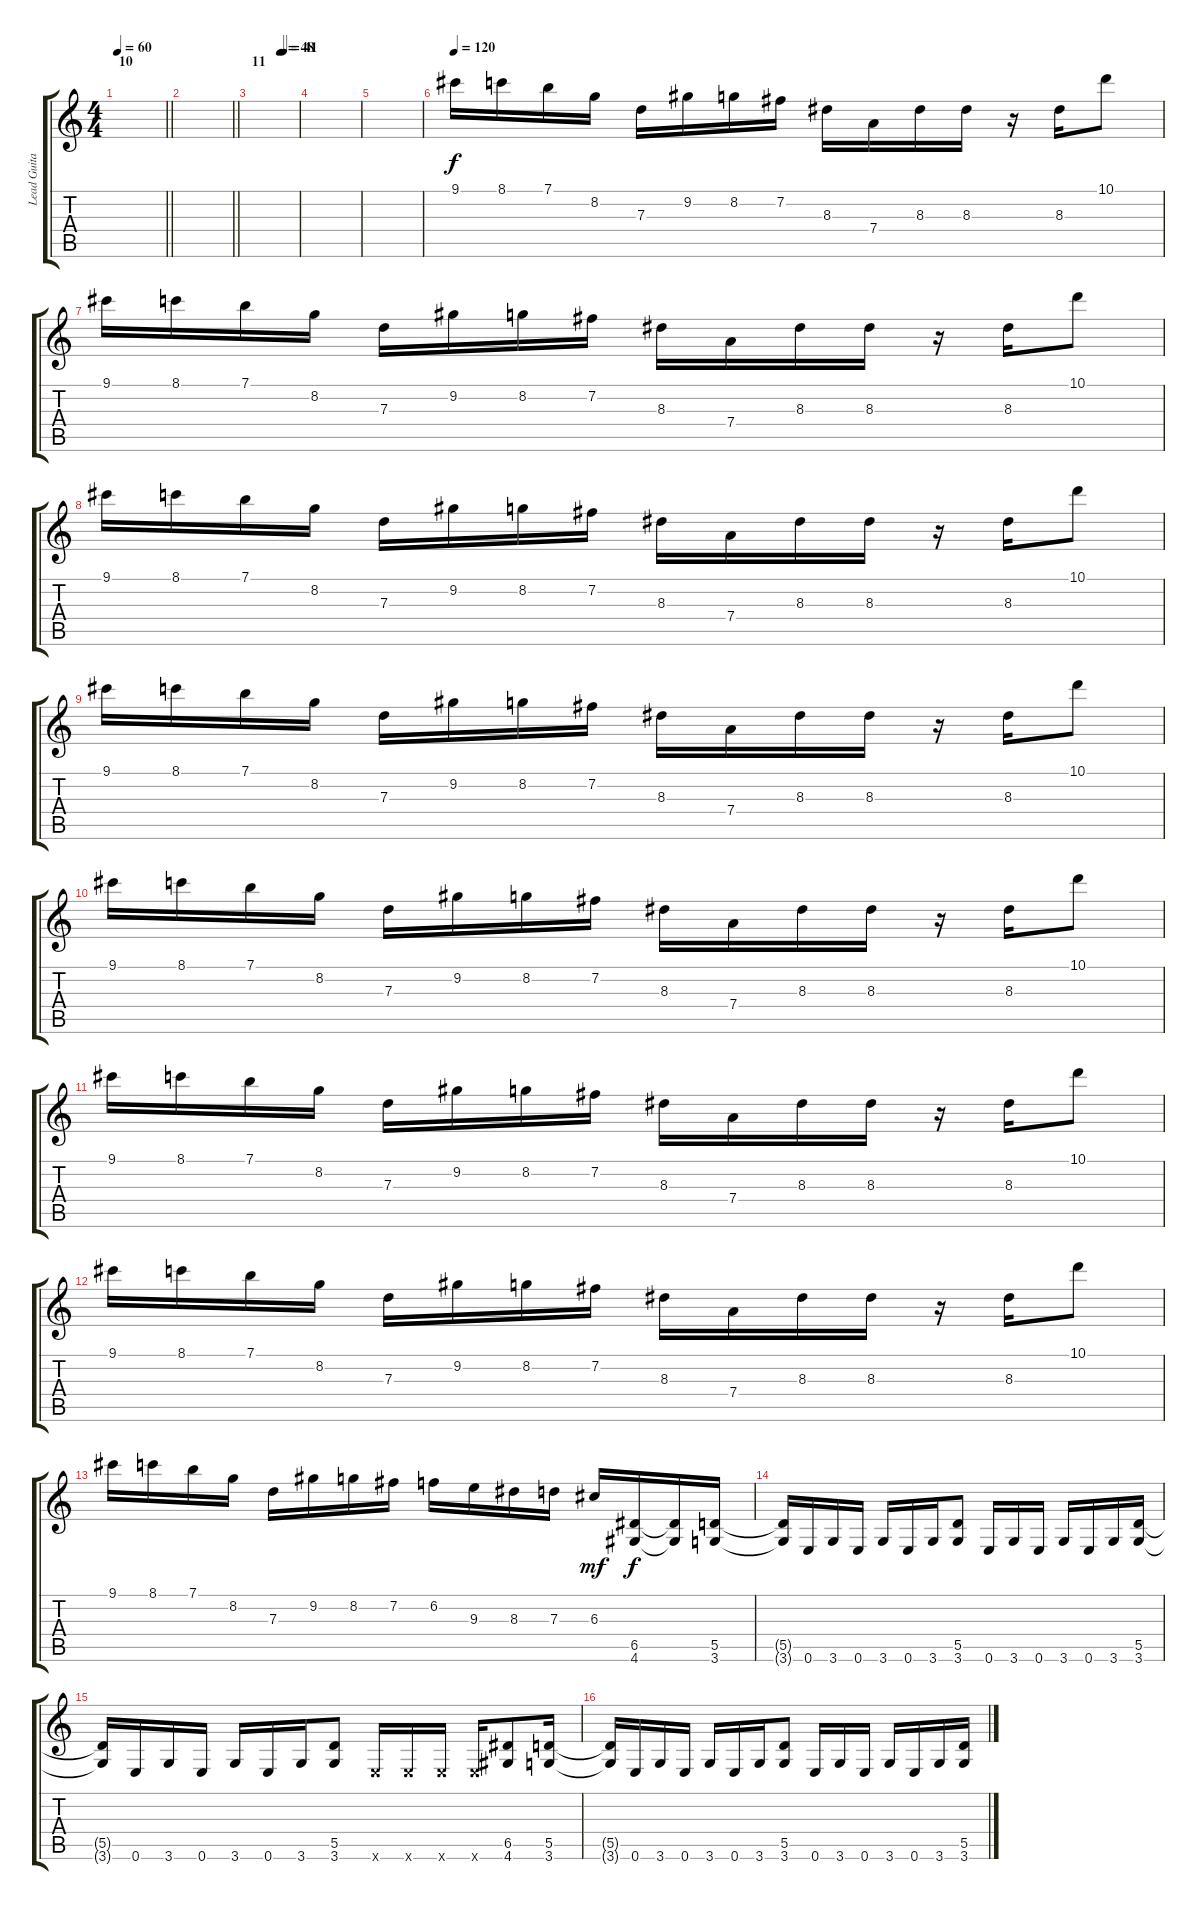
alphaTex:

\track ("Lead Guitar" "Lead Guita") {instrument distortionguitar}
\staff {score tabs}
\tuning (E4 B3 G3 D3 A2 E2) {hide}
\ts (4 4)
\section ("" "10")
\tempo 60
\clef g2
\barLineRight lightlight
\ks c
|
\section ("" "")
\barLineRight lightlight
|
\section ("" "11")
\tempo (48 0.625)
\tempo (41 0.6875)
|
|
|
\tempo 120
9.1.16 8.1.16 7.1.16 8.2.16 7.3.16 9.2.16 8.2.16 7.2.16 8.3.16 7.4.16 8.3.16 8.3.16 r.16 8.3.16 10.1.8 |
9.1.16 8.1.16 7.1.16 8.2.16 7.3.16 9.2.16 8.2.16 7.2.16 8.3.16 7.4.16 8.3.16 8.3.16 r.16 8.3.16 10.1.8 |
9.1.16 8.1.16 7.1.16 8.2.16 7.3.16 9.2.16 8.2.16 7.2.16 8.3.16 7.4.16 8.3.16 8.3.16 r.16 8.3.16 10.1.8 |
9.1.16 8.1.16 7.1.16 8.2.16 7.3.16 9.2.16 8.2.16 7.2.16 8.3.16 7.4.16 8.3.16 8.3.16 r.16 8.3.16 10.1.8 |
9.1.16 8.1.16 7.1.16 8.2.16 7.3.16 9.2.16 8.2.16 7.2.16 8.3.16 7.4.16 8.3.16 8.3.16 r.16 8.3.16 10.1.8 |
9.1.16 8.1.16 7.1.16 8.2.16 7.3.16 9.2.16 8.2.16 7.2.16 8.3.16 7.4.16 8.3.16 8.3.16 r.16 8.3.16 10.1.8 |
9.1.16 8.1.16 7.1.16 8.2.16 7.3.16 9.2.16 8.2.16 7.2.16 8.3.16 7.4.16 8.3.16 8.3.16 r.16 8.3.16 10.1.8 |
9.1.16 8.1.16 7.1.16 8.2.16 7.3.16 9.2.16 8.2.16 7.2.16 6.2.16 9.3.16 8.3.16 7.3.16 6.3.16{dy mf} (6.5 4.6).16{dy f} (6.5{t} 4.6{t}).16 (5.5 3.6).16 |
(5.5{t} 3.6{t}).16 0.6.16 3.6.16 0.6.16 3.6.16 0.6.16 3.6.16 (5.5 3.6).8 0.6.16 3.6.16 0.6.16 3.6.16 0.6.16 3.6.16 (5.5 3.6).16 |
(5.5{t} 3.6{t}).16 0.6.16 3.6.16 0.6.16 3.6.16 0.6.16 3.6.16 (5.5 3.6).8 0.6{x}.16 0.6{x}.16 0.6{x}.16 0.6{x}.16 (6.5 4.6).8 (5.5 3.6).16 |
(5.5{t} 3.6{t}).16 0.6.16 3.6.16 0.6.16 3.6.16 0.6.16 3.6.16 (5.5 3.6).8 0.6.16 3.6.16 0.6.16 3.6.16 0.6.16 3.6.16 (5.5 3.6).16
